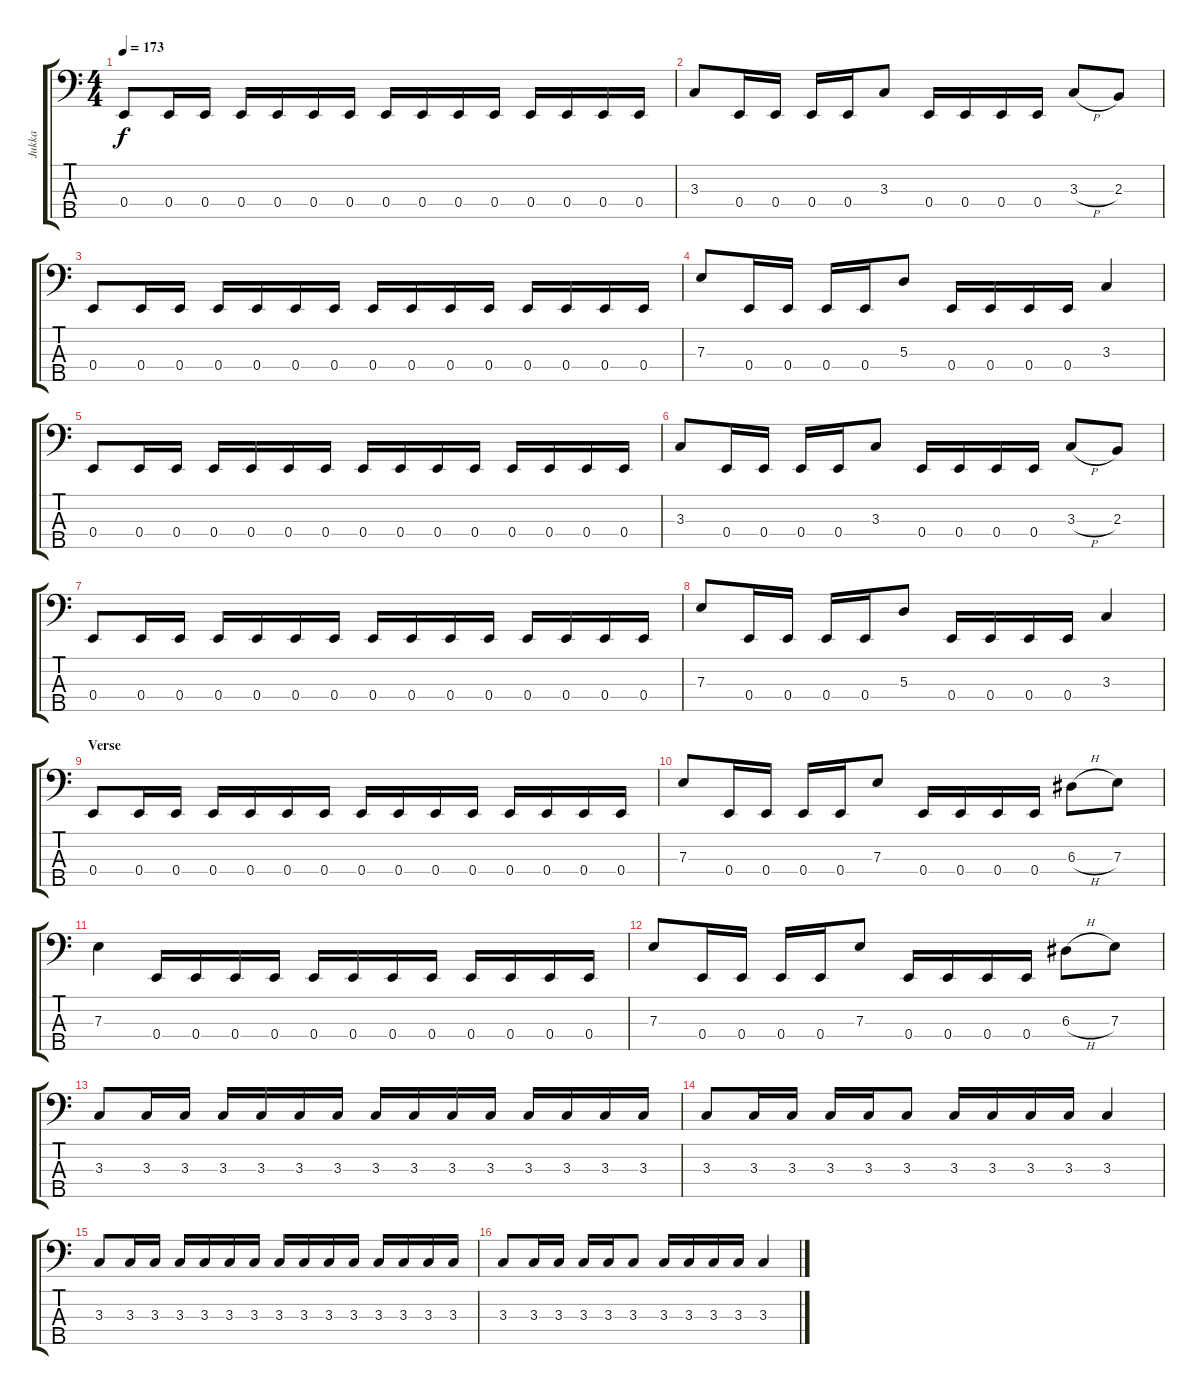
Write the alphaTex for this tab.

\track ("Jukka" "Jukka") {instrument electricbasspick}
\staff {score tabs}
\tuning (G2 D2 A1 E1 B0) {hide}
\ts (4 4)
\tempo 173
\clef f4
\ks c
0.4.8{dy f} 0.4.16 0.4.16 0.4.16 0.4.16 0.4.16 0.4.16 0.4.16 0.4.16 0.4.16 0.4.16 0.4.16 0.4.16 0.4.16 0.4.16 |
3.3.8 0.4.16 0.4.16 0.4.16 0.4.16 3.3.8 0.4.16 0.4.16 0.4.16 0.4.16 3.3{h}.8 2.3.8 |
0.4.8 0.4.16 0.4.16 0.4.16 0.4.16 0.4.16 0.4.16 0.4.16 0.4.16 0.4.16 0.4.16 0.4.16 0.4.16 0.4.16 0.4.16 |
7.3.8 0.4.16 0.4.16 0.4.16 0.4.16 5.3.8 0.4.16 0.4.16 0.4.16 0.4.16 3.3.4 |
0.4.8 0.4.16 0.4.16 0.4.16 0.4.16 0.4.16 0.4.16 0.4.16 0.4.16 0.4.16 0.4.16 0.4.16 0.4.16 0.4.16 0.4.16 |
3.3.8 0.4.16 0.4.16 0.4.16 0.4.16 3.3.8 0.4.16 0.4.16 0.4.16 0.4.16 3.3{h}.8 2.3.8 |
0.4.8 0.4.16 0.4.16 0.4.16 0.4.16 0.4.16 0.4.16 0.4.16 0.4.16 0.4.16 0.4.16 0.4.16 0.4.16 0.4.16 0.4.16 |
7.3.8 0.4.16 0.4.16 0.4.16 0.4.16 5.3.8 0.4.16 0.4.16 0.4.16 0.4.16 3.3.4 |
\section ("" "Verse")
0.4.8 0.4.16 0.4.16 0.4.16 0.4.16 0.4.16 0.4.16 0.4.16 0.4.16 0.4.16 0.4.16 0.4.16 0.4.16 0.4.16 0.4.16 |
7.3.8 0.4.16 0.4.16 0.4.16 0.4.16 7.3.8 0.4.16 0.4.16 0.4.16 0.4.16 6.3{h}.8 7.3.8 |
7.3.4 0.4.16 0.4.16 0.4.16 0.4.16 0.4.16 0.4.16 0.4.16 0.4.16 0.4.16 0.4.16 0.4.16 0.4.16 |
7.3.8 0.4.16 0.4.16 0.4.16 0.4.16 7.3.8 0.4.16 0.4.16 0.4.16 0.4.16 6.3{h}.8 7.3.8 |
3.3.8 3.3.16 3.3.16 3.3.16 3.3.16 3.3.16 3.3.16 3.3.16 3.3.16 3.3.16 3.3.16 3.3.16 3.3.16 3.3.16 3.3.16 |
3.3.8 3.3.16 3.3.16 3.3.16 3.3.16 3.3.8 3.3.16 3.3.16 3.3.16 3.3.16 3.3.4 |
3.3.8 3.3.16 3.3.16 3.3.16 3.3.16 3.3.16 3.3.16 3.3.16 3.3.16 3.3.16 3.3.16 3.3.16 3.3.16 3.3.16 3.3.16 |
3.3.8 3.3.16 3.3.16 3.3.16 3.3.16 3.3.8 3.3.16 3.3.16 3.3.16 3.3.16 3.3.4
